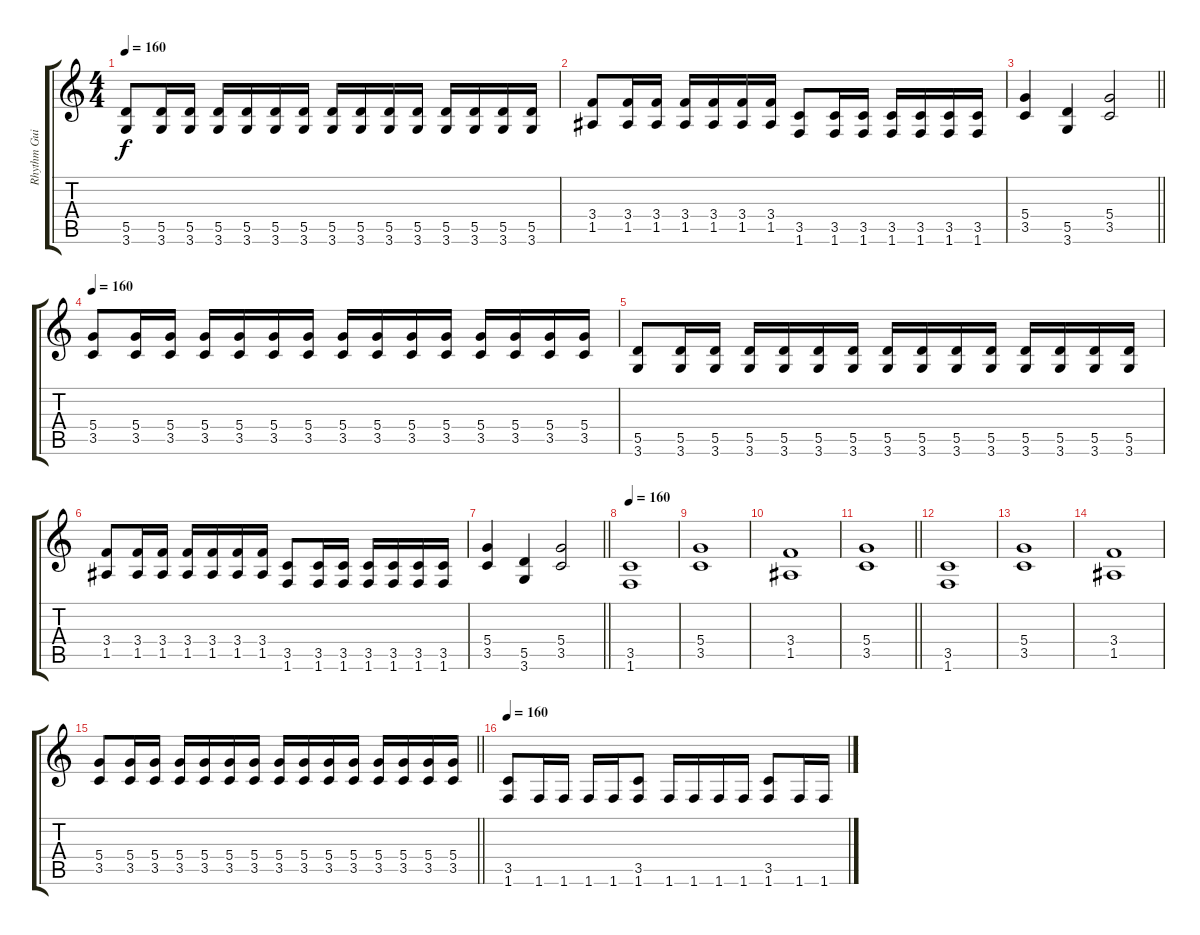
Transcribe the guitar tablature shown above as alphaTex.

\track ("Rhythm Guitar" "Rhythm Gui") {instrument distortionguitar}
\staff {score tabs}
\tuning (E4 B3 G3 D3 A2 E2) {hide}
\ts (4 4)
\tempo 160
\clef g2
\ks c
(5.5 3.6).8{dy f} (5.5 3.6).16 (5.5 3.6).16 (5.5 3.6).16 (5.5 3.6).16 (5.5 3.6).16 (5.5 3.6).16 (5.5 3.6).16 (5.5 3.6).16 (5.5 3.6).16 (5.5 3.6).16 (5.5 3.6).16 (5.5 3.6).16 (5.5 3.6).16 (5.5 3.6).16 |
(3.4 1.5).8 (3.4 1.5).16 (3.4 1.5).16 (3.4 1.5).16 (3.4 1.5).16 (3.4 1.5).16 (3.4 1.5).16 (3.5 1.6).8 (3.5 1.6).16 (3.5 1.6).16 (3.5 1.6).16 (3.5 1.6).16 (3.5 1.6).16 (3.5 1.6).16 |
\barLineRight lightlight
(5.4 3.5).4 (5.5 3.6).4 (5.4 3.5).2 |
\tempo 160
(5.4 3.5).8 (5.4 3.5).16 (5.4 3.5).16 (5.4 3.5).16 (5.4 3.5).16 (5.4 3.5).16 (5.4 3.5).16 (5.4 3.5).16 (5.4 3.5).16 (5.4 3.5).16 (5.4 3.5).16 (5.4 3.5).16 (5.4 3.5).16 (5.4 3.5).16 (5.4 3.5).16 |
(5.5 3.6).8 (5.5 3.6).16 (5.5 3.6).16 (5.5 3.6).16 (5.5 3.6).16 (5.5 3.6).16 (5.5 3.6).16 (5.5 3.6).16 (5.5 3.6).16 (5.5 3.6).16 (5.5 3.6).16 (5.5 3.6).16 (5.5 3.6).16 (5.5 3.6).16 (5.5 3.6).16 |
(3.4 1.5).8 (3.4 1.5).16 (3.4 1.5).16 (3.4 1.5).16 (3.4 1.5).16 (3.4 1.5).16 (3.4 1.5).16 (3.5 1.6).8 (3.5 1.6).16 (3.5 1.6).16 (3.5 1.6).16 (3.5 1.6).16 (3.5 1.6).16 (3.5 1.6).16 |
\barLineRight lightlight
(5.4 3.5).4 (5.5 3.6).4 (5.4 3.5).2 |
\tempo 160
(3.5 1.6).1 |
(5.4 3.5).1 |
(3.4 1.5).1 |
\barLineRight lightlight
(5.4 3.5).1 |
(3.5 1.6).1 |
(5.4 3.5).1 |
(3.4 1.5).1 |
\barLineRight lightlight
(5.4 3.5).8 (5.4 3.5).16 (5.4 3.5).16 (5.4 3.5).16 (5.4 3.5).16 (5.4 3.5).16 (5.4 3.5).16 (5.4 3.5).16 (5.4 3.5).16 (5.4 3.5).16 (5.4 3.5).16 (5.4 3.5).16 (5.4 3.5).16 (5.4 3.5).16 (5.4 3.5).16 |
\tempo 160
(3.5 1.6).8 1.6.16 1.6.16 1.6.16 1.6.16 (3.5 1.6).8 1.6.16 1.6.16 1.6.16 1.6.16 (3.5 1.6).8 1.6.16 1.6.16
